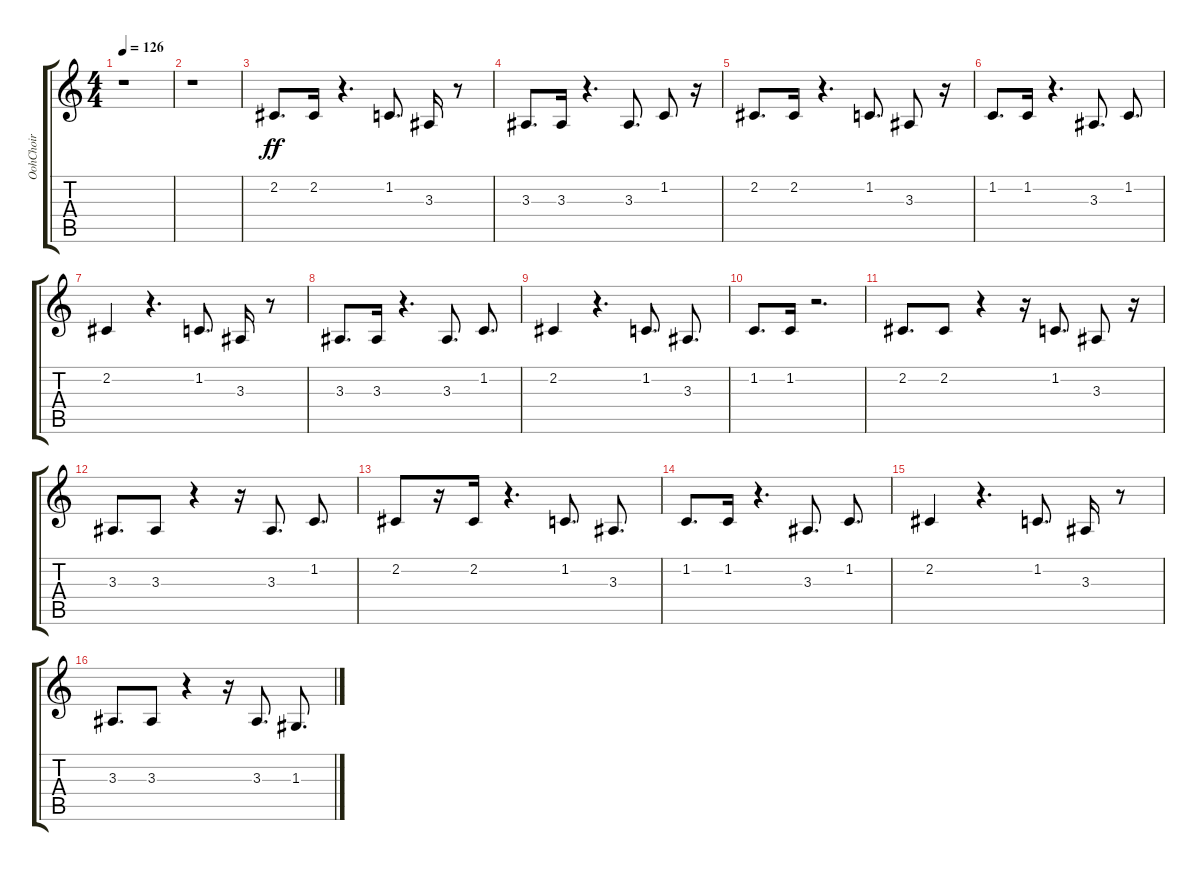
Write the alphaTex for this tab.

\track ("OohChoir" "OohChoir") {instrument voiceoohs}
\staff {score tabs}
\tuning (E4 B3 G3 D3 A2 E2) {hide}
\ts (4 4)
\tempo 126
\clef g2
\ks c
r.1{dy ff} |
r.1 |
2.2.8{d} 2.2.16 r.4{d} 1.2.8{d} 3.3.16 r.8 |
3.3.8{d} 3.3.16 r.4{d} 3.3.8{d} 1.2.8 r.16 |
2.2.8{d} 2.2.16 r.4{d} 1.2.8{d} 3.3.8 r.16 |
1.2.8{d} 1.2.16 r.4{d} 3.3.8{d} 1.2.8{d} |
2.2.4 r.4{d} 1.2.8{d} 3.3.16 r.8 |
3.3.8{d} 3.3.16 r.4{d} 3.3.8{d} 1.2.8{d} |
2.2.4 r.4{d} 1.2.8{d} 3.3.8{d} |
1.2.8{d} 1.2.16 r.2{d} |
2.2.8{d} 2.2.8 r.4 r.16 1.2.8{d} 3.3.8 r.16 |
3.3.8{d} 3.3.8 r.4 r.16 3.3.8{d} 1.2.8{d} |
2.2.8 r.16 2.2.16 r.4{d} 1.2.8{d} 3.3.8{d} |
1.2.8{d} 1.2.16 r.4{d} 3.3.8{d} 1.2.8{d} |
2.2.4 r.4{d} 1.2.8{d} 3.3.16 r.8 |
3.3.8{d} 3.3.8 r.4 r.16 3.3.8{d} 1.3.8{d}
